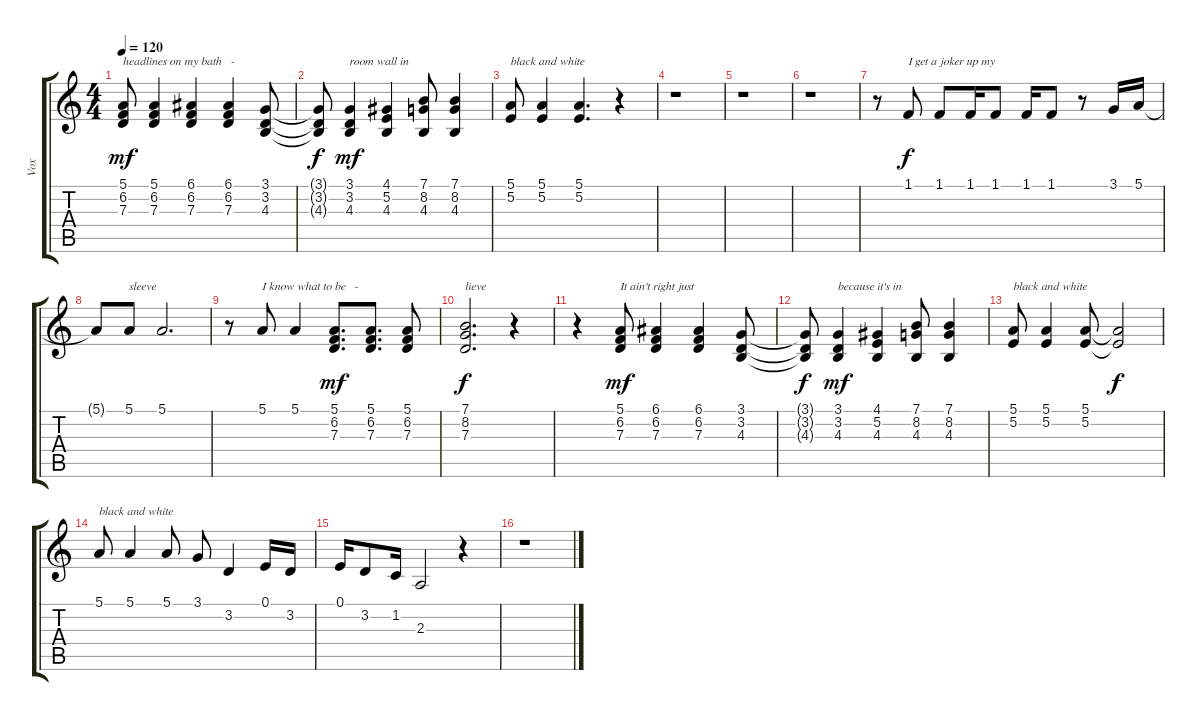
\track ("Vox" "Vox") {instrument violin}
\staff {score tabs}
\tuning (E4 B3 G3 D3 A2 E2) {hide}
\ts (4 4)
\tempo 120
\clef g2
\ks c
(5.1 6.2 7.3).8{txt "headlines on my bath   -" dy mf} (5.1 6.2 7.3).4 (6.1 6.2 7.3).4 (6.1 6.2 7.3).4 (3.1 3.2 4.3).8 |
(3.1{t} 3.2{t} 4.3{t}).8{dy f} (3.1 3.2 4.3).4{txt "room wall in" dy mf} (4.1 5.2 4.3).4 (7.1 8.2 4.3).8 (7.1 8.2 4.3).4 |
(5.1 5.2).8{txt "black and white"} (5.1 5.2).4 (5.1 5.2).4{d} r.4 |
r.1 |
r.1 |
r.1 |
r.8 1.1.8{txt "I get a joker up my" dy f} 1.1.8 1.1.16 1.1.8 1.1.16 1.1.8 r.8 3.1.16 5.1.16 |
5.1{t}.8 5.1.8{txt "sleeve"} 5.1.2{d} |
r.8 5.1.8{txt "I know what to be   -"} 5.1.4 (5.1 6.2 7.3).8{d dy mf} (5.1 6.2 7.3).8{d} (5.1 6.2 7.3).8 |
(7.1 8.2 7.3).2{d txt "lieve" dy f} r.4 |
r.4 (5.1 6.2 7.3).8{txt "It ain't right just" dy mf} (6.1 6.2 7.3).4 (6.1 6.2 7.3).4 (3.1 3.2 4.3).8 |
(3.1{t} 3.2{t} 4.3{t}).8{dy f} (3.1 3.2 4.3).4{txt "because it's in" dy mf} (4.1 5.2 4.3).4 (7.1 8.2 4.3).8 (7.1 8.2 4.3).4 |
(5.1 5.2).8{txt "black and white"} (5.1 5.2).4 (5.1 5.2).8 (5.1{t} 5.2{t}).2{dy f} |
5.1.8{txt "black and white"} 5.1.4 5.1.8 3.1.8 3.2.4 0.1.16 3.2.16 |
0.1.16 3.2.8 1.2.16 2.3.2 r.4 |
r.1
